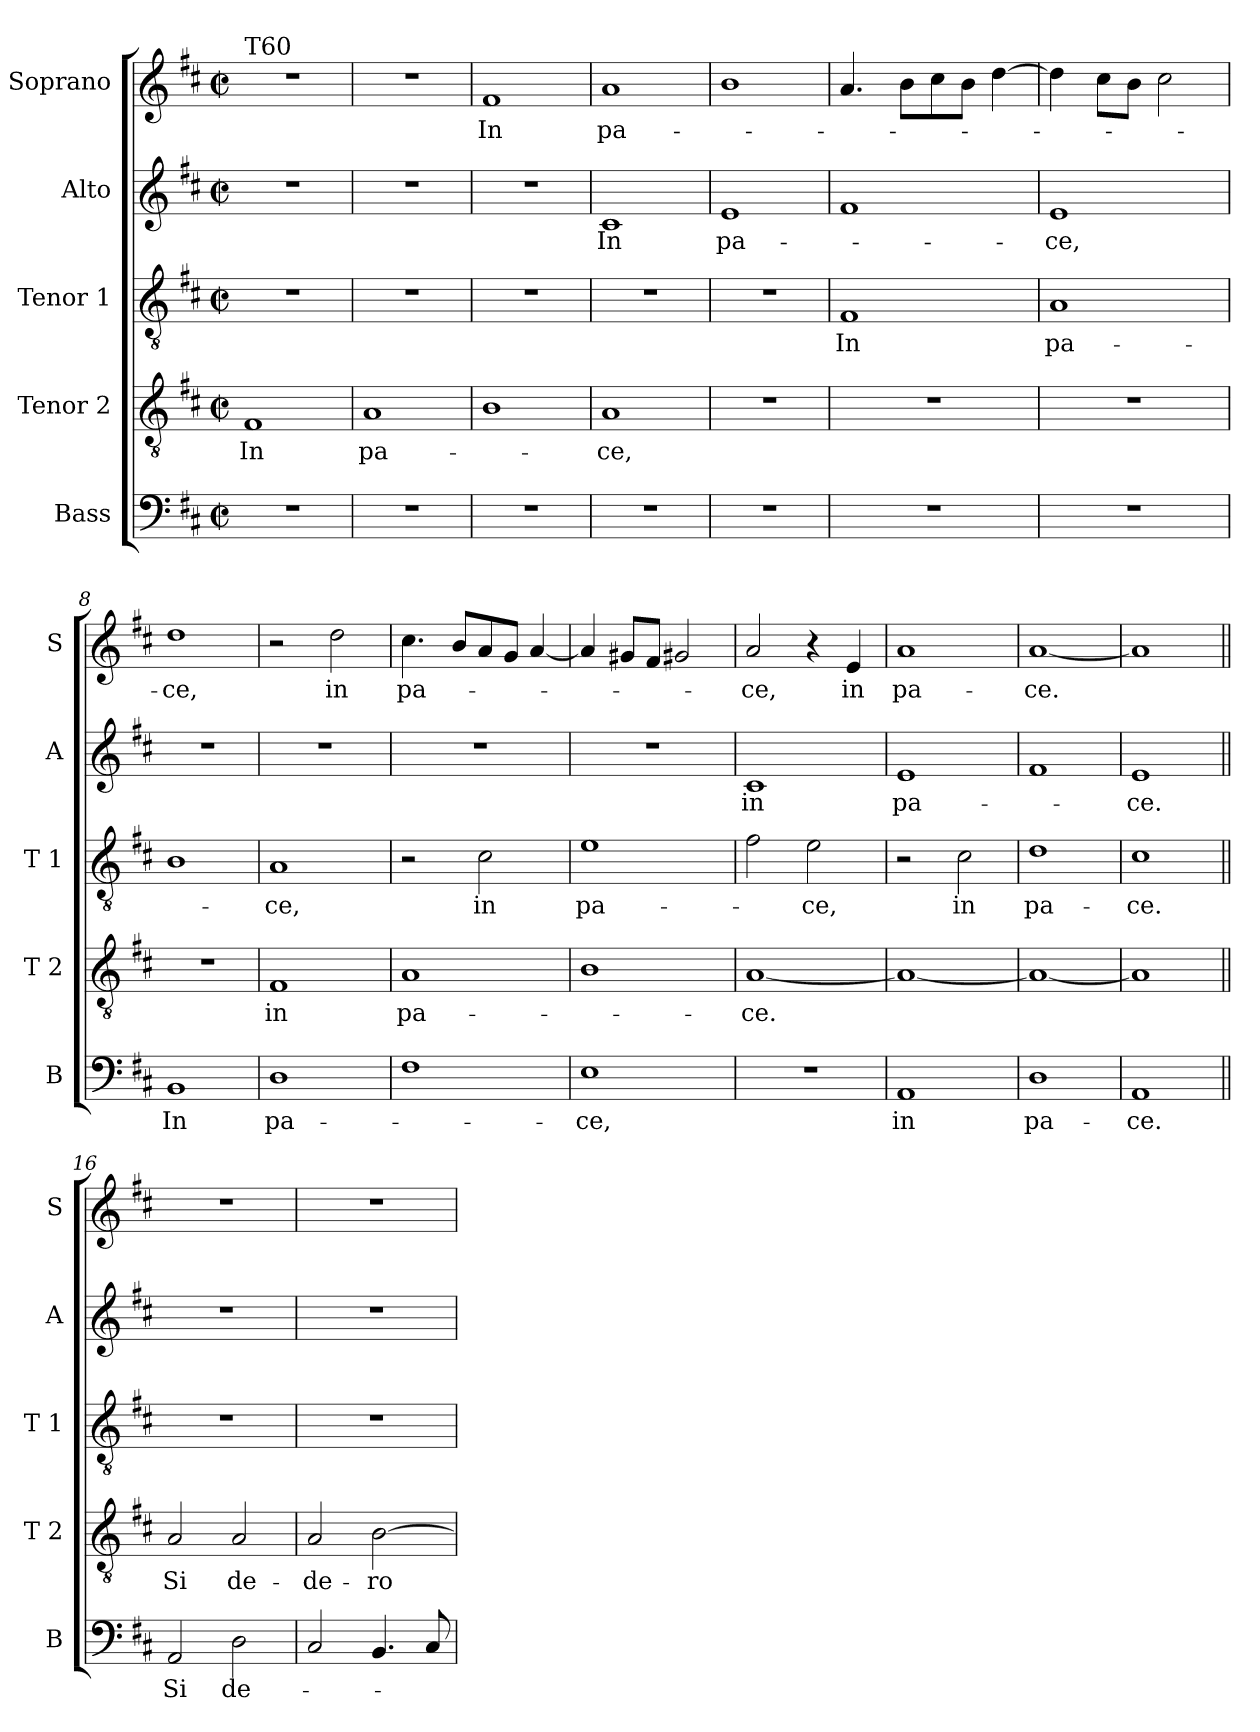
**kern	**text	**kern	**text	**kern	**text	**kern	**text	**kern	**text
*part5	*part5	*part4	*part4	*part3	*part3	*part2	*part2	*part1	*part1
*staff5	*staff5	*staff4	*staff4	*staff3	*staff3	*staff2	*staff2	*staff1	*staff1
*I"Bass	*	*I"Tenor 2	*	*I"Tenor 1	*	*I"Alto	*	*I"Soprano	*
*I'B	*	*I'T 2	*	*I'T 1	*	*I'A	*	*I'S	*
*clefF4	*	*clefGv2	*	*clefGv2	*	*clefG2	*	*clefG2	*
*k[f#c#]	*	*k[f#c#]	*	*k[f#c#]	*	*k[f#c#]	*	*k[f#c#]	*
*D:	*	*D:	*	*D:	*	*D:	*	*D:	*
*M2/2	*	*M2/2	*	*M2/2	*	*M2/2	*	*M2/2	*
*met(c|)	*	*met(c|)	*	*met(c|)	*	*met(c|)	*	*met(c|)	*
=1	=1	=1	=1	=1	=1	=1	=1	=1	=1
!	!	!	!	!	!	!	!	!LO:TX:a:t=T60	!
!	!	!	!LO:LY:b	!	!	!	!	!	!
1r	.	1F#	In	1r	.	1r	.	1r	.
=2	=2	=2	=2	=2	=2	=2	=2	=2	=2
!	!	!	!LO:LY:b	!	!	!	!	!	!
1r	.	1A	pa-	1r	.	1r	.	1r	.
=3	=3	=3	=3	=3	=3	=3	=3	=3	=3
!	!	!	!	!	!	!	!	!	!LO:LY:b
1r	.	1B	.	1r	.	1r	.	1f#	In
=4	=4	=4	=4	=4	=4	=4	=4	=4	=4
!	!	!	!LO:LY:b	!	!	!	!LO:LY:b	!	!LO:LY:b
1r	.	1A	-ce,	1r	.	1c#	In	1a	pa-
=5	=5	=5	=5	=5	=5	=5	=5	=5	=5
!	!	!	!	!	!	!	!LO:LY:b	!	!
1r	.	1r	.	1r	.	1e	pa-	1b	.
=6	=6	=6	=6	=6	=6	=6	=6	=6	=6
!	!	!	!	!	!LO:LY:b	!	!	!	!
1r	.	1r	.	1F#	In	1f#	.	4.a/	.
.	.	.	.	.	.	.	.	8b\L	.
.	.	.	.	.	.	.	.	8cc#\	.
.	.	.	.	.	.	.	.	8b\J	.
.	.	.	.	.	.	.	.	[4dd\	.
=7	=7	=7	=7	=7	=7	=7	=7	=7	=7
!	!	!	!	!	!LO:LY:b	!	!LO:LY:b	!	!
1r	.	1r	.	1A	pa-	1e	-ce,	4dd\]	.
.	.	.	.	.	.	.	.	8cc#\L	.
.	.	.	.	.	.	.	.	8b\J	.
.	.	.	.	.	.	.	.	2cc#\	.
=8	=8	=8	=8	=8	=8	=8	=8	=8	=8
!	!LO:LY:b	!	!	!	!	!	!	!	!LO:LY:b
1BB	In	1r	.	1B	.	1r	.	1dd	-ce,
!!LO:LB:g=z
=9	=9	=9	=9	=9	=9	=9	=9	=9	=9
!	!LO:LY:b	!	!LO:LY:b	!	!LO:LY:b	!	!	!	!
1D	pa-	1F#	in	1A	-ce,	1r	.	2r	.
!	!	!	!	!	!	!	!	!	!LO:LY:b
.	.	.	.	.	.	.	.	2dd\	in
=10	=10	=10	=10	=10	=10	=10	=10	=10	=10
!	!	!	!LO:LY:b	!	!	!	!	!	!LO:LY:b
1F#	.	1A	pa-	2r	.	1r	.	4.cc#\	pa-
.	.	.	.	.	.	.	.	8b/L	.
!	!	!	!	!	!LO:LY:b	!	!	!	!
.	.	.	.	2c#\	in	.	.	8a/	.
.	.	.	.	.	.	.	.	8g/J	.
.	.	.	.	.	.	.	.	[4a/	.
=11	=11	=11	=11	=11	=11	=11	=11	=11	=11
!	!LO:LY:b	!	!	!	!LO:LY:b	!	!	!	!
1E	-ce,	1B	.	1e	pa-	1r	.	4a/]	.
.	.	.	.	.	.	.	.	8g#X/L	.
.	.	.	.	.	.	.	.	8f#/J	.
.	.	.	.	.	.	.	.	2g#X/	.
=12	=12	=12	=12	=12	=12	=12	=12	=12	=12
!	!	!	!LO:LY:b	!	!	!	!LO:LY:b	!	!LO:LY:b
1r	.	[1A	-ce.	2f#\	.	1c#	in	2a/	-ce,
!	!	!	!	!	!LO:LY:b	!	!	!	!
.	.	.	.	2e\	-ce,	.	.	4r	.
!	!	!	!	!	!	!	!	!	!LO:LY:b
.	.	.	.	.	.	.	.	4e/	in
=13	=13	=13	=13	=13	=13	=13	=13	=13	=13
!	!LO:LY:b	!	!	!	!	!	!LO:LY:b	!	!LO:LY:b
1AA	in	1A_	.	2r	.	1e	pa-	1a	pa-
!	!	!	!	!	!LO:LY:b	!	!	!	!
.	.	.	.	2c#\	in	.	.	.	.
=14	=14	=14	=14	=14	=14	=14	=14	=14	=14
!	!LO:LY:b	!	!	!	!LO:LY:b	!	!	!	!LO:LY:b
1D	pa-	1A_	.	1d	pa-	1f#	.	[1a	-ce.
=15	=15	=15	=15	=15	=15	=15	=15	=15	=15
!	!LO:LY:b	!	!	!	!LO:LY:b	!	!LO:LY:b	!	!
1AA	-ce.	1A]	.	1c#	-ce.	1e	-ce.	1a]	.
=16||	=16||	=16||	=16||	=16||	=16||	=16||	=16||	=16||	=16||
!	!LO:LY:b	!	!LO:LY:b	!	!	!	!	!	!
2AA/	Si	2A/	Si	1r	.	1r	.	1r	.
!	!LO:LY:b	!	!LO:LY:b	!	!	!	!	!	!
2D\	de-	2A/	de-	.	.	.	.	.	.
!!LO:LB:g=z
=17	=17	=17	=17	=17	=17	=17	=17	=17	=17
!	!	!	!LO:LY:b	!	!	!	!	!	!
2C#/	.	2A/	-de-	1r	.	1r	.	1r	.
!	!	!	!LO:LY:b	!	!	!	!	!	!
4.BB/	.	[2B\	-ro	.	.	.	.	.	.
8C#/	.	.	.	.	.	.	.	.	.
=	=	=	=	=	=	=	=	=	=
*-	*-	*-	*-	*-	*-	*-	*-	*-	*-
